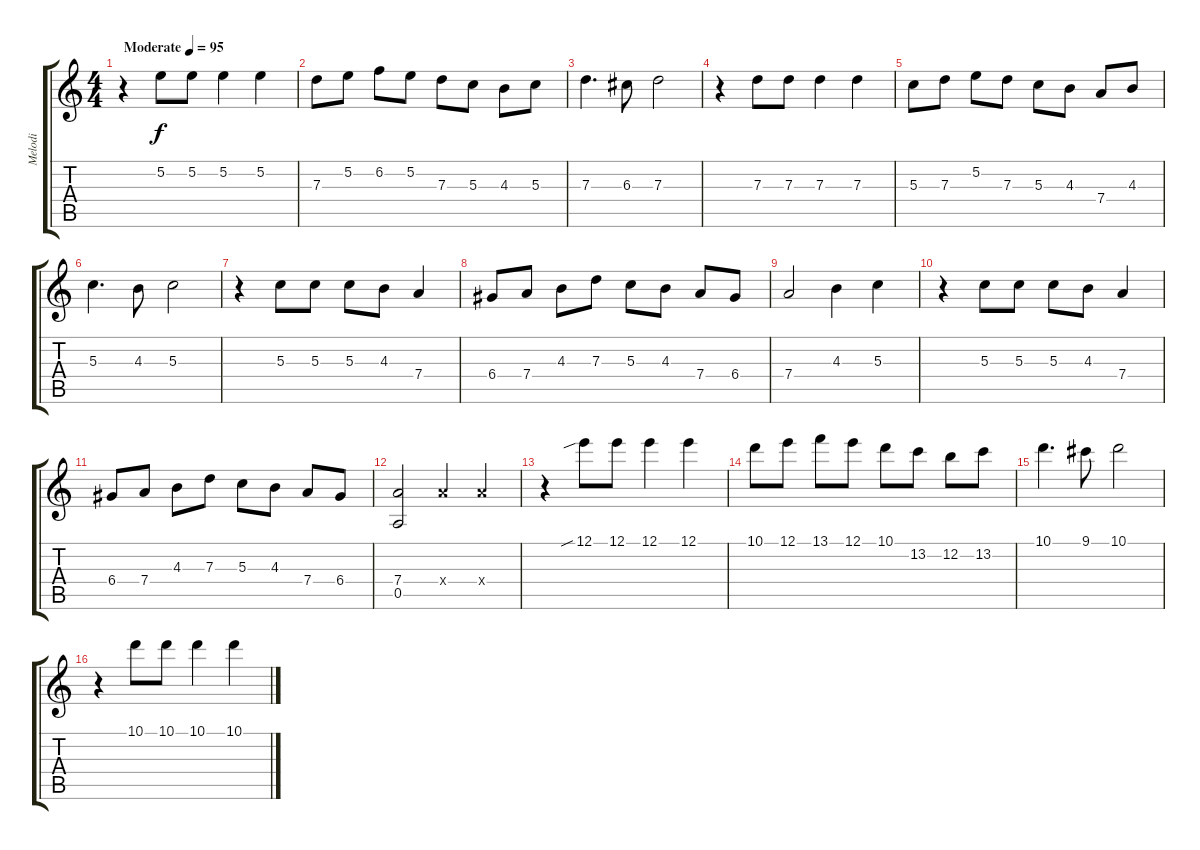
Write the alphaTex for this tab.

\track ("Melodi" "Melodi") {instrument acousticguitarnylon}
\staff {score tabs}
\tuning (E4 B3 G3 D3 A2 E2) {hide}
\ts (4 4)
\tempo (95 "Moderate")
\clef g2
\ks aminor
r.4{dy f instrument acousticguitarnylon} 5.2.8 5.2.8 5.2.4 5.2.4 |
7.3.8 5.2.8 6.2.8 5.2.8 7.3.8 5.3.8 4.3.8 5.3.8 |
7.3.4{d} 6.3.8 7.3.2 |
r.4 7.3.8 7.3.8 7.3.4 7.3.4{txt ""} |
5.3.8 7.3.8 5.2.8 7.3.8 5.3.8 4.3.8 7.4.8 4.3.8 |
5.3.4{d} 4.3.8 5.3.2 |
r.4 5.3.8 5.3.8 5.3.8 4.3.8 7.4.4 |
6.4.8 7.4.8 4.3.8 7.3.8 5.3.8 4.3.8 7.4.8 6.4.8 |
7.4.2 4.3.4 5.3.4 |
r.4 5.3.8 5.3.8 5.3.8 4.3.8 7.4.4 |
6.4.8 7.4.8 4.3.8 7.3.8 5.3.8 4.3.8 7.4.8 6.4.8 |
(7.4 0.5).2 7.4{x}.4 7.4{x}.4 |
r.4 12.1{sib}.8 12.1.8 12.1.4 12.1.4 |
10.1.8 12.1.8 13.1.8 12.1.8 10.1.8 13.2.8 12.2.8 13.2.8 |
10.1.4{d} 9.1.8 10.1.2 |
r.4 10.1.8 10.1.8 10.1.4 10.1.4
